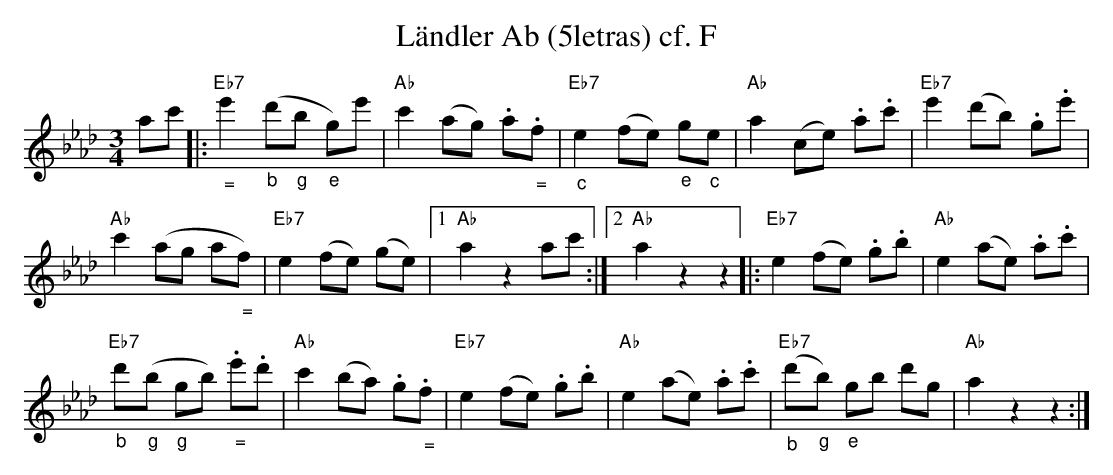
X:1
T:L\"andler Ab (5letras) cf. F
M:3/4
L:1/8
K:Abmaj%%MIDI gchordon
ac' |: "Eb7""_ ="e'2 ("_b"d'"_g"b "_e"g)e' | "Ab"c'2 (ag) .a"_ =".f | "Eb7""_c"e2 (fe) "_e"g"_c"e | "Ab"a2 (ce) .a.c' | "Eb7"e'2 (d'b) .g.e' |
"Ab"c'2 (ag a"_ ="f) | "Eb7"e2 (fe) (ge) |1 "Ab"a2z2 ac' :|2 "Ab"a2z2z2 |: "Eb7"e2 (fe) .g.b | "Ab"e2 (ae) .a.c' |
"Eb7""_b"d'("_g"b "_g"gb) "_ =".e'.d' | "Ab"c'2 (ba) .g"_ =".f | "Eb7"e2 (fe) .g.b | "Ab"e2 (ae) .a.c' | "Eb7"("_b"d'"_g"b) "_e"gb d'g | "Ab"a2z2z2 :|
